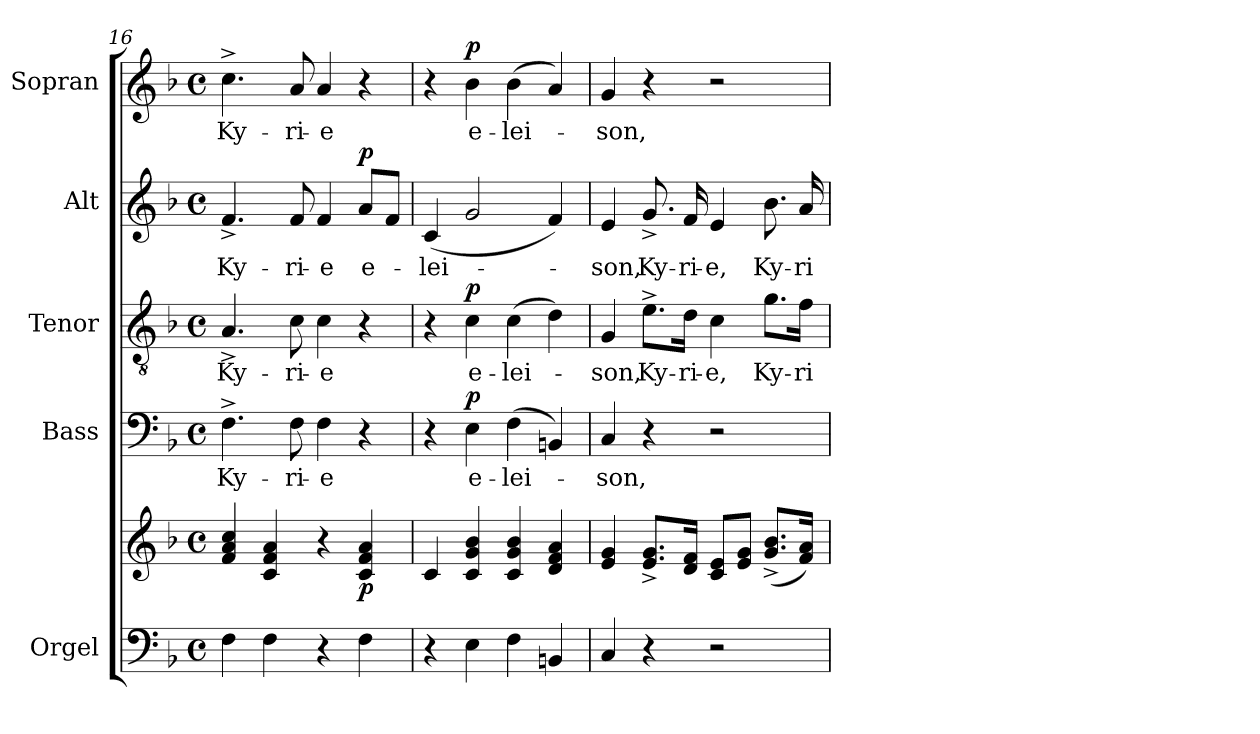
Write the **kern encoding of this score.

**kern	**kern	**dynam	**kern	**text	**dynam	**kern	**text	**dynam	**kern	**text	**dynam	**kern	**text	**dynam
*part5	*part5	*part5	*part4	*part4	*part4	*part3	*part3	*part3	*part2	*part2	*part2	*part1	*part1	*part1
*staff6	*staff5	*staff5/6	*staff4	*staff4	*staff4	*staff3	*staff3	*staff3	*staff2	*staff2	*staff2	*staff1	*staff1	*staff1
*I"Orgel	*	*	*I"Bass	*	*	*I"Tenor	*	*	*I"Alt	*	*	*I"Sopran	*	*
*I'Org.	*	*	*I'B.	*	*	*I'T.	*	*	*I'A.	*	*	*I'S.	*	*
*clefF4	*clefG2	*	*clefF4	*	*	*clefGv2	*	*	*clefG2	*	*	*clefG2	*	*
*k[b-]	*k[b-]	*	*k[b-]	*	*	*k[b-]	*	*	*k[b-]	*	*	*k[b-]	*	*
*F:	*F:	*	*F:	*	*	*F:	*	*	*F:	*	*	*F:	*	*
*M4/4	*M4/4	*	*M4/4	*	*	*M4/4	*	*	*M4/4	*	*	*M4/4	*	*
*met(c)	*met(c)	*	*met(c)	*	*	*met(c)	*	*	*met(c)	*	*	*met(c)	*	*
=16	=16	=16	=16	=16	=16	=16	=16	=16	=16	=16	=16	=16	=16	=16
!	!	!	!	!LO:LY:b	!	!	!LO:LY:b	!	!	!LO:LY:b	!	!	!LO:LY:b	!
4F\	4f/ 4a/ 4cc/	.	4.F^>\	Ky-	.	4.A^>/	Ky-	.	4.f^>/	Ky-	.	4.cc^>\	Ky-	.
4F\	4c/ 4f/ 4a/	.	.	.	.	.	.	.	.	.	.	.	.	.
!	!	!	!	!LO:LY:b	!	!	!LO:LY:b	!	!	!LO:LY:b	!	!	!LO:LY:b	!
.	.	.	8F\	-ri-	.	8c\	-ri-	.	8f/	-ri-	.	8a/	-ri-	.
!	!	!	!	!LO:LY:b	!	!	!LO:LY:b	!	!	!LO:LY:b	!	!	!LO:LY:b	!
4r	4r	.	4F\	-e	.	4c\	-e	.	4f/	-e	.	4a/	-e	.
!	!	!LO:DY:b	!	!	!	!	!	!	!	!LO:LY:b	!LO:DY:a	!	!	!
4F\	4c/ 4f/ 4a/	p	4r	.	.	4r	.	.	8a/L	e-	p	4r	.	.
.	.	.	.	.	.	.	.	.	8f/J	.	.	.	.	.
=17	=17	=17	=17	=17	=17	=17	=17	=17	=17	=17	=17	=17	=17	=17
!	!	!	!	!	!	!	!	!	!	!LO:LY:b	!	!	!	!
4r	4c/	.	4r	.	.	4r	.	.	(<4c/	-lei-	.	4r	.	.
!	!	!	!	!LO:LY:b	!LO:DY:a	!	!LO:LY:b	!LO:DY:a	!	!	!	!	!LO:LY:b	!LO:DY:a
4E\	4c/ 4g/ 4b-/	.	4E\	e-	p	4c\	e-	p	2g/	.	.	4b-\	e-	p
!	!	!	!	!LO:LY:b	!	!	!LO:LY:b	!	!	!	!	!	!LO:LY:b	!
4F\	4c/ 4g/ 4b-/	.	(>4F\	-lei-	.	(>4c\	-lei-	.	.	.	.	(>4b-\	-lei-	.
4BBn/	4d/ 4f/ 4a/	.	4BBn/)	.	.	4d\)	.	.	4f/)	.	.	4a/)	.	.
=18	=18	=18	=18	=18	=18	=18	=18	=18	=18	=18	=18	=18	=18	=18
!	!	!	!	!LO:LY:b	!	!	!LO:LY:b	!	!	!LO:LY:b	!	!	!LO:LY:b	!
4C/	4e/ 4g/	.	4C/	-son,	.	4G/	-son,	.	4e/	-son,	.	4g/	-son,	.
!	!	!	!	!	!	!	!LO:LY:b	!	!	!LO:LY:b	!	!	!	!
4r	8.e/^< 8.g/^<L	.	4r	.	.	8.e^>\L	Ky-	.	8.g^>/	Ky-	.	4r	.	.
!	!	!	!	!	!	!	!LO:LY:b	!	!	!LO:LY:b	!	!	!	!
.	16d/ 16f/Jk	.	.	.	.	16d\Jk	-ri-	.	16f/	-ri-	.	.	.	.
!	!	!	!	!	!	!	!LO:LY:b	!	!	!LO:LY:b	!	!	!	!
2r	8c/ 8e/L	.	2r	.	.	4c\	-e,	.	4e/	-e,	.	2r	.	.
.	8e/ 8g/J	.	.	.	.	.	.	.	.	.	.	.	.	.
!	!	!	!	!	!	!	!LO:LY:b	!	!	!LO:LY:b	!	!	!	!
.	(<8.g/^< 8.b-/^<L	.	.	.	.	8.g\L	Ky-	.	8.b-\	Ky-	.	.	.	.
!	!	!	!	!	!	!	!LO:LY:b	!	!	!LO:LY:b	!	!	!	!
.	16f/ 16a/Jk)	.	.	.	.	16f\Jk	-ri-	.	16a/	-ri-	.	.	.	.
=	=	=	=	=	=	=	=	=	=	=	=	=	=	=
*-	*-	*-	*-	*-	*-	*-	*-	*-	*-	*-	*-	*-	*-	*-
